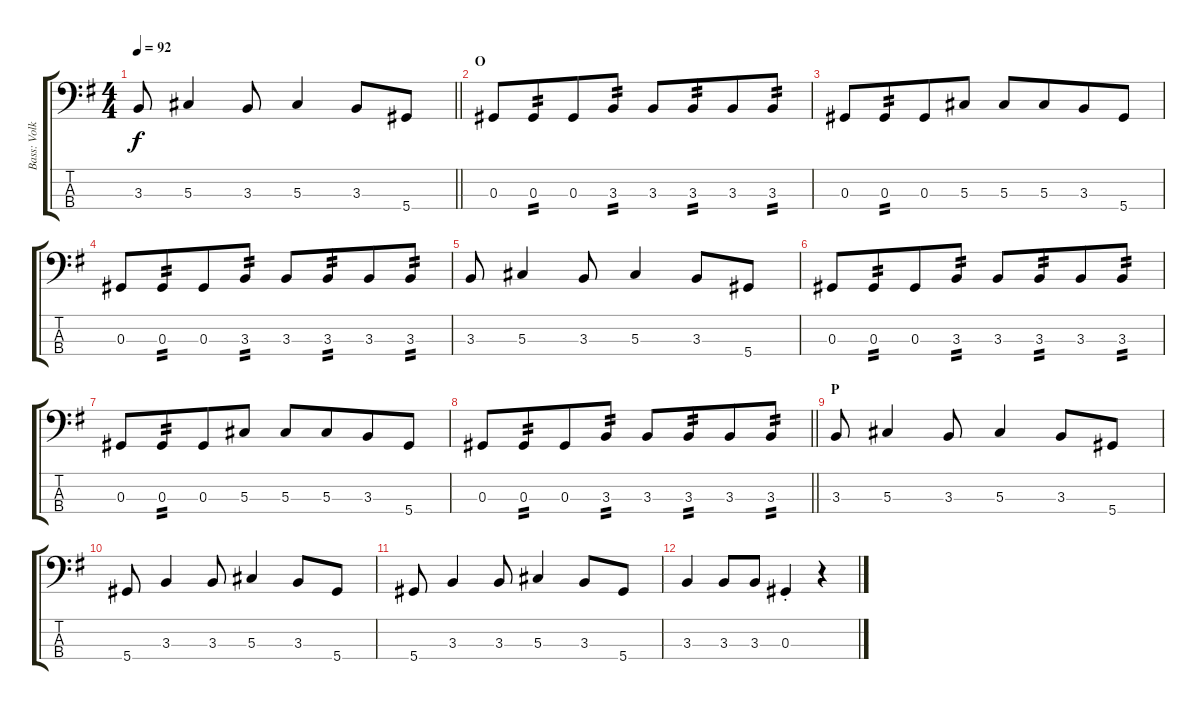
\track ("Bass: Volker" "Bass: Volk") {instrument electricbassfinger}
\staff {score tabs}
\tuning (Gb2 Db2 Ab1 Eb1) {hide}
\ts (4 4)
\tempo 92
\clef f4
\barLineRight lightlight
\ks g
3.3.8{dy f} 5.3.4 3.3.8 5.3.4 3.3.8 5.4.8 |
\section ("" "O")
0.3.8 0.3.8{tp 2 beam merge} 0.3.8 3.3.8{tp 2} 3.3.8 3.3.8{tp 2 beam merge} 3.3.8 3.3.8{tp 2} |
0.3.8 0.3.8{tp 2 beam merge} 0.3.8 5.3.8 5.3.8 5.3.8{beam merge} 3.3.8 5.4.8 |
0.3.8 0.3.8{tp 2 beam merge} 0.3.8 3.3.8{tp 2} 3.3.8 3.3.8{tp 2 beam merge} 3.3.8 3.3.8{tp 2} |
3.3.8 5.3.4 3.3.8 5.3.4 3.3.8 5.4.8 |
0.3.8 0.3.8{tp 2 beam merge} 0.3.8 3.3.8{tp 2} 3.3.8 3.3.8{tp 2 beam merge} 3.3.8 3.3.8{tp 2} |
0.3.8 0.3.8{tp 2 beam merge} 0.3.8 5.3.8 5.3.8 5.3.8{beam merge} 3.3.8 5.4.8 |
\barLineRight lightlight
0.3.8 0.3.8{tp 2 beam merge} 0.3.8 3.3.8{tp 2} 3.3.8 3.3.8{tp 2 beam merge} 3.3.8 3.3.8{tp 2} |
\section ("" "P")
3.3.8 5.3.4 3.3.8 5.3.4 3.3.8 5.4.8 |
5.4.8 3.3.4 3.3.8 5.3.4 3.3.8 5.4.8 |
5.4.8 3.3.4 3.3.8 5.3.4 3.3.8 5.4.8 |
3.3.4 3.3.8 3.3.8 0.3{st}.4 r.4
